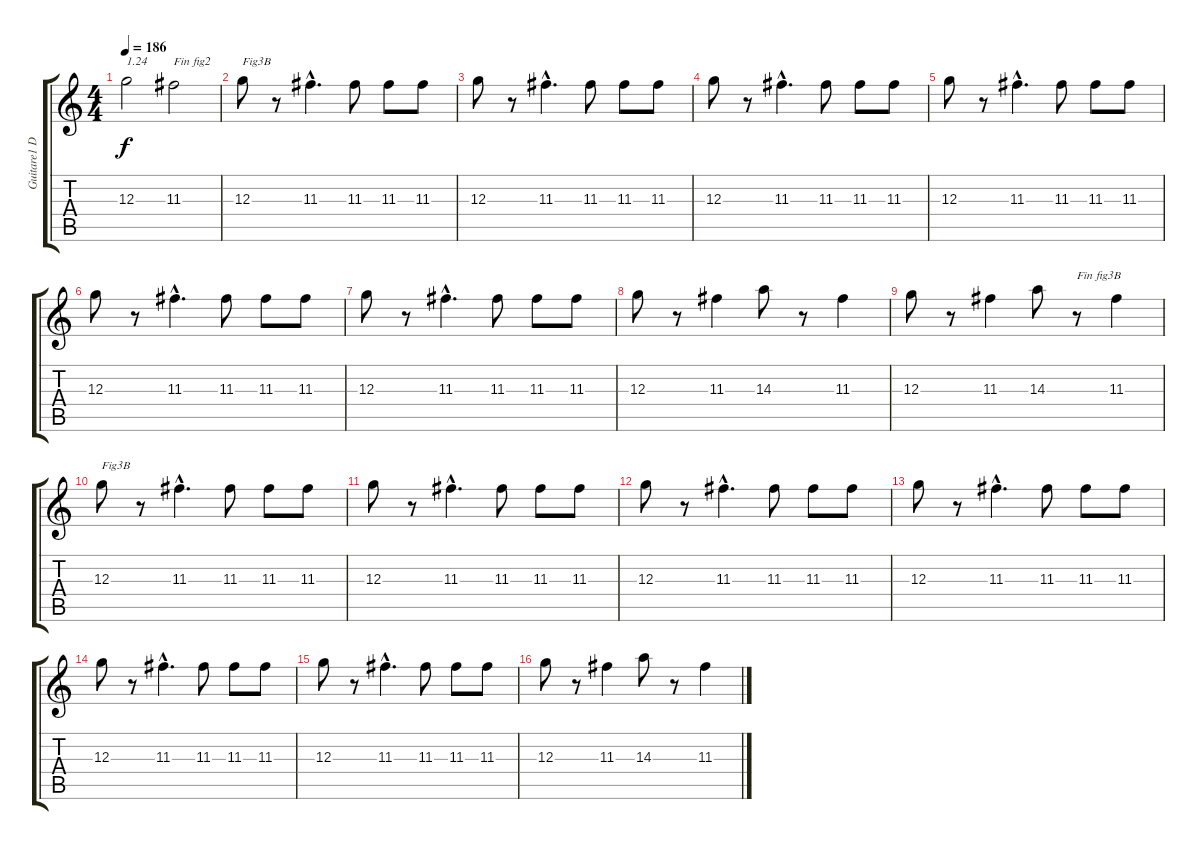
\track ("Guitare1 Dr-D" "Guitare1 D") {instrument overdrivenguitar}
\staff {score tabs}
\tuning (E4 B3 G3 D3 A2 D2) {hide}
\ts (4 4)
\tempo 186
\clef g2
\ks c
12.3.2{txt "1.24" dy f} 11.3.2{txt "Fin fig2"} |
12.3.8{txt "Fig3B"} r.8 11.3{hac}.4{d} 11.3.8 11.3.8 11.3.8 |
12.3.8 r.8 11.3{hac}.4{d} 11.3.8 11.3.8 11.3.8 |
12.3.8 r.8 11.3{hac}.4{d} 11.3.8 11.3.8 11.3.8 |
12.3.8 r.8 11.3{hac}.4{d} 11.3.8 11.3.8 11.3.8 |
12.3.8 r.8 11.3{hac}.4{d} 11.3.8 11.3.8 11.3.8 |
12.3.8 r.8 11.3{hac}.4{d} 11.3.8 11.3.8 11.3.8 |
12.3.8 r.8 11.3.4 14.3.8 r.8 11.3.4 |
12.3.8 r.8 11.3.4 14.3.8 r.8{txt "Fin fig3B"} 11.3.4 |
12.3.8{txt "Fig3B"} r.8 11.3{hac}.4{d} 11.3.8 11.3.8 11.3.8 |
12.3.8 r.8 11.3{hac}.4{d} 11.3.8 11.3.8 11.3.8 |
12.3.8 r.8 11.3{hac}.4{d} 11.3.8 11.3.8 11.3.8 |
12.3.8 r.8 11.3{hac}.4{d} 11.3.8 11.3.8 11.3.8 |
12.3.8 r.8 11.3{hac}.4{d} 11.3.8 11.3.8 11.3.8 |
12.3.8 r.8 11.3{hac}.4{d} 11.3.8 11.3.8 11.3.8 |
12.3.8 r.8 11.3.4 14.3.8 r.8 11.3.4
